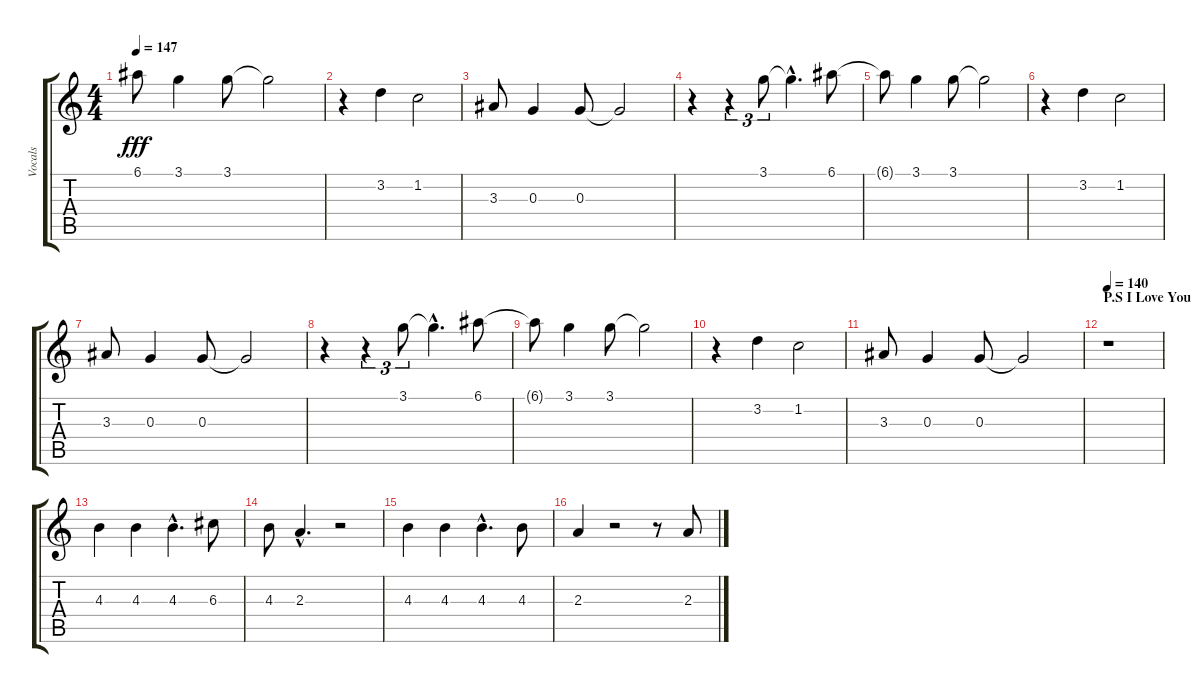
\track ("Vocals" "Vocals") {instrument acousticguitarnylon}
\staff {score tabs}
\tuning (E4 B3 G3 D3 A2 E2) {hide}
\ts (4 4)
\tempo 147
\clef g2
\ks c
6.1{t}.8{dy fff} 3.1.4{txt " "} 3.1.8{txt " "} 3.1{t}.2 |
r.4 3.2.4{txt " "} 1.2.2{txt " "} |
3.3.8{txt " "} 0.3.4{txt " "} 0.3.8{txt " "} 0.3{t}.2 |
r.4 r.4{tu (3 2)} 3.1.8{tu (3 2) txt " "} 3.1{hac t}.4{d} 6.1.8{txt " "} |
6.1{t}.8 3.1.4{txt " "} 3.1.8{txt " "} 3.1{t}.2 |
r.4 3.2.4{txt " "} 1.2.2{txt " "} |
3.3.8{txt " "} 0.3.4{txt " "} 0.3.8{txt " "} 0.3{t}.2 |
r.4 r.4{tu (3 2)} 3.1.8{tu (3 2) txt " "} 3.1{hac t}.4{d} 6.1.8{txt " "} |
6.1{t}.8 3.1.4{txt " "} 3.1.8{txt " "} 3.1{t}.2 |
r.4 3.2.4{txt " "} 1.2.2{txt " "} |
3.3.8{txt " "} 0.3.4{txt " "} 0.3.8{txt " "} 0.3{t}.2 |
\section ("" "P.S I Love You")
\tempo 140
r.1{volume 16 balance 0 instrument altosax} |
4.3.4{txt " "} 4.3.4{txt " "} 4.3{hac}.4{d txt " "} 6.3.8{txt " "} |
4.3.8{txt " "} 2.3{hac}.4{d} r.2 |
4.3.4{txt " "} 4.3.4{txt " "} 4.3{hac}.4{d txt " "} 4.3.8{txt " "} |
2.3.4{txt " "} r.2 r.8 2.3.8{txt " "}
